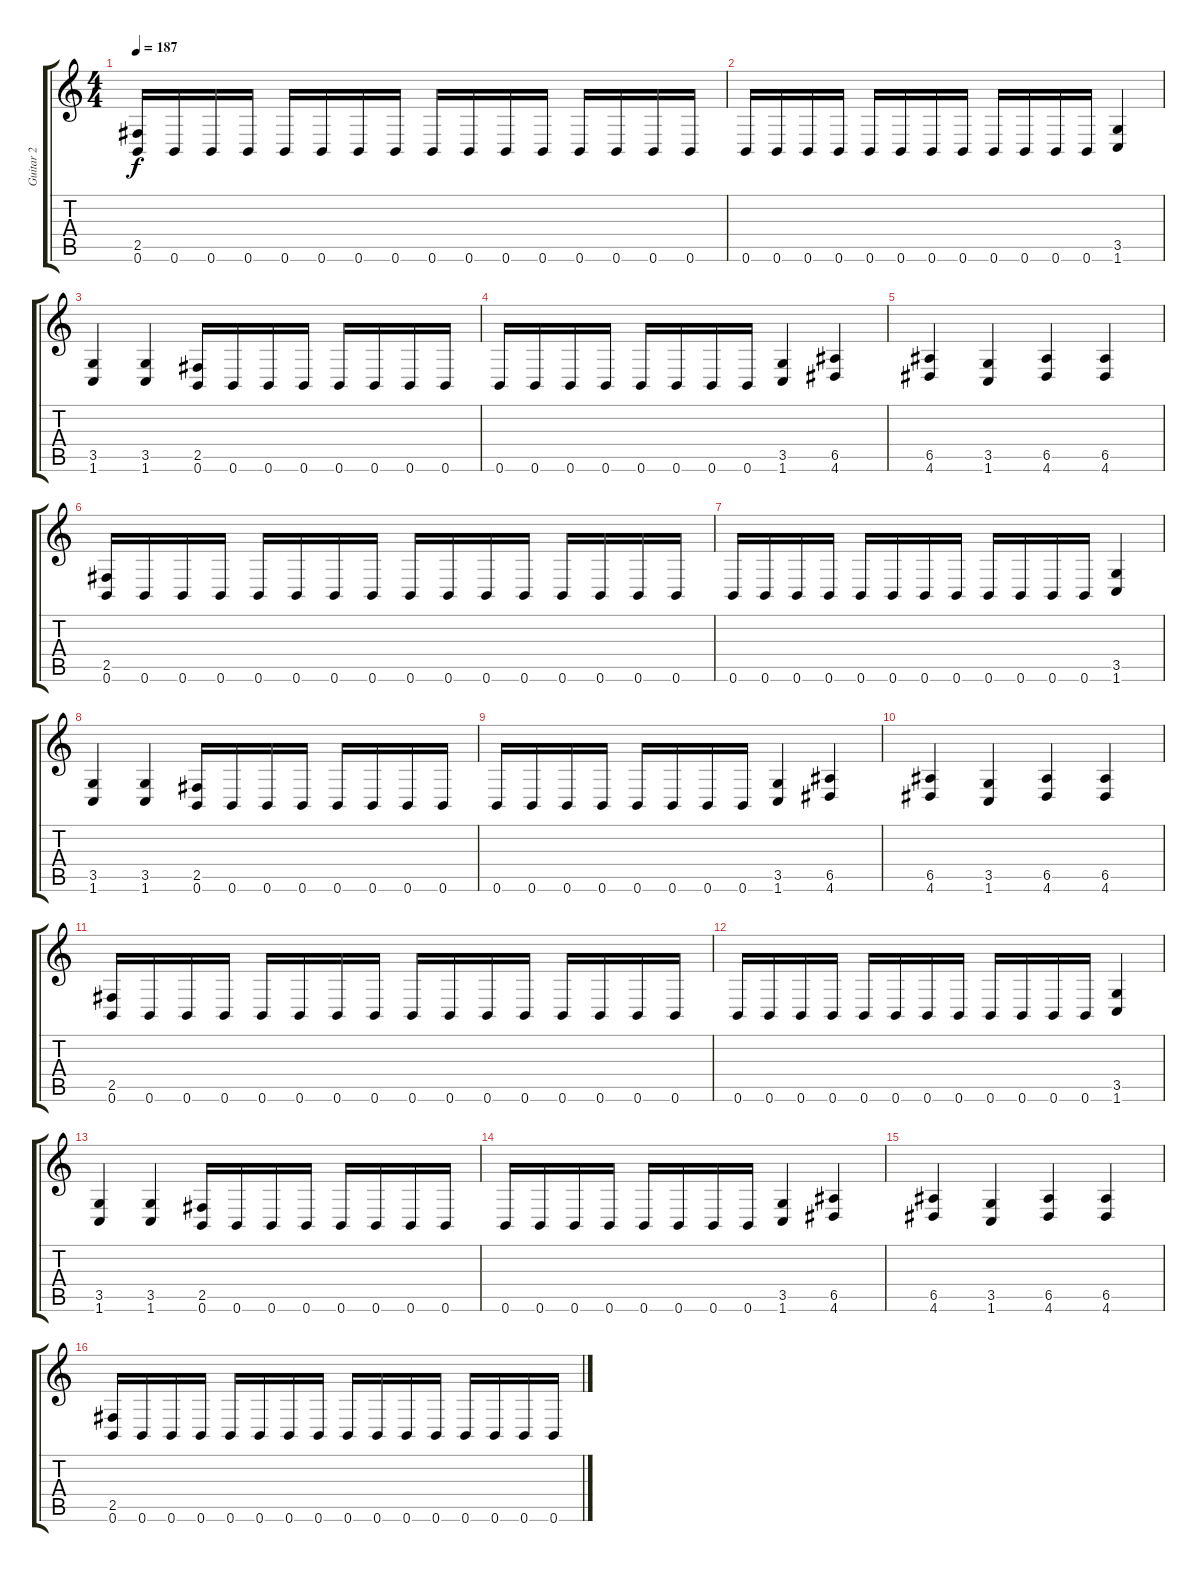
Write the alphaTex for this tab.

\track ("Guitar 2" "Guitar 2") {instrument distortionguitar}
\staff {score tabs}
\tuning (B3 Gb3 D3 A2 E2 B1) {hide}
\ts (4 4)
\tempo 187
\clef g2
\ks c
(2.5 0.6).16{dy f} 0.6.16 0.6.16 0.6.16 0.6.16 0.6.16 0.6.16 0.6.16 0.6.16 0.6.16 0.6.16 0.6.16 0.6.16 0.6.16 0.6.16 0.6.16 |
0.6.16 0.6.16 0.6.16 0.6.16 0.6.16 0.6.16 0.6.16 0.6.16 0.6.16 0.6.16 0.6.16 0.6.16 (3.5 1.6).4 |
(3.5 1.6).4 (3.5 1.6).4 (2.5 0.6).16 0.6.16 0.6.16 0.6.16 0.6.16 0.6.16 0.6.16 0.6.16 |
0.6.16 0.6.16 0.6.16 0.6.16 0.6.16 0.6.16 0.6.16 0.6.16 (3.5 1.6).4 (6.5 4.6).4 |
(6.5 4.6).4 (3.5 1.6).4 (6.5 4.6).4 (6.5 4.6).4 |
(2.5 0.6).16 0.6.16 0.6.16 0.6.16 0.6.16 0.6.16 0.6.16 0.6.16 0.6.16 0.6.16 0.6.16 0.6.16 0.6.16 0.6.16 0.6.16 0.6.16 |
0.6.16 0.6.16 0.6.16 0.6.16 0.6.16 0.6.16 0.6.16 0.6.16 0.6.16 0.6.16 0.6.16 0.6.16 (3.5 1.6).4 |
(3.5 1.6).4 (3.5 1.6).4 (2.5 0.6).16 0.6.16 0.6.16 0.6.16 0.6.16 0.6.16 0.6.16 0.6.16 |
0.6.16 0.6.16 0.6.16 0.6.16 0.6.16 0.6.16 0.6.16 0.6.16 (3.5 1.6).4 (6.5 4.6).4 |
(6.5 4.6).4 (3.5 1.6).4 (6.5 4.6).4 (6.5 4.6).4 |
(2.5 0.6).16 0.6.16 0.6.16 0.6.16 0.6.16 0.6.16 0.6.16 0.6.16 0.6.16 0.6.16 0.6.16 0.6.16 0.6.16 0.6.16 0.6.16 0.6.16 |
0.6.16 0.6.16 0.6.16 0.6.16 0.6.16 0.6.16 0.6.16 0.6.16 0.6.16 0.6.16 0.6.16 0.6.16 (3.5 1.6).4 |
(3.5 1.6).4 (3.5 1.6).4 (2.5 0.6).16 0.6.16 0.6.16 0.6.16 0.6.16 0.6.16 0.6.16 0.6.16 |
0.6.16 0.6.16 0.6.16 0.6.16 0.6.16 0.6.16 0.6.16 0.6.16 (3.5 1.6).4 (6.5 4.6).4 |
(6.5 4.6).4 (3.5 1.6).4 (6.5 4.6).4 (6.5 4.6).4 |
(2.5 0.6).16 0.6.16 0.6.16 0.6.16 0.6.16 0.6.16 0.6.16 0.6.16 0.6.16 0.6.16 0.6.16 0.6.16 0.6.16 0.6.16 0.6.16 0.6.16
